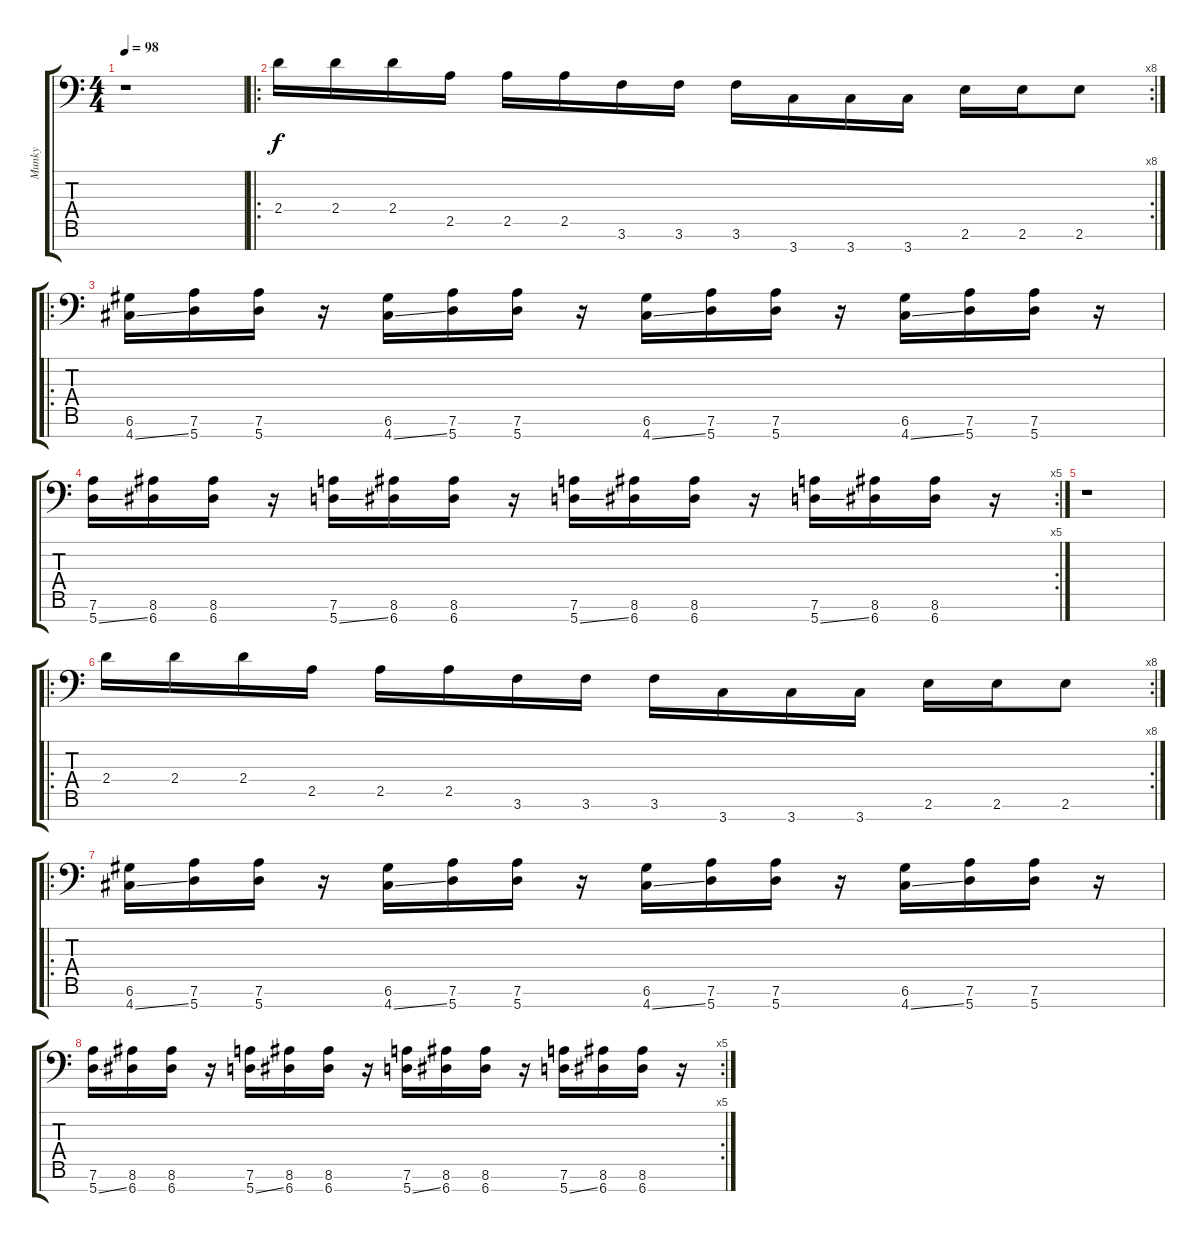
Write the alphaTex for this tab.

\track ("Munky" "Munky") {instrument distortionguitar}
\staff {score tabs}
\tuning (D4 A3 F3 C3 G2 D2 A1) {hide}
\ts (4 4)
\tempo 98
\clef f4
\ks c
r.1{dy f} |
\ro
\rc 8
2.4.16 2.4.16 2.4.16 2.5.16 2.5.16 2.5.16 3.6.16 3.6.16 3.6.16 3.7.16 3.7.16 3.7.16 2.6.16 2.6.16 2.6.8 |
\ro
(6.6 4.7{ss}).16 (7.6 5.7).16 (7.6 5.7).16 r.16 (6.6 4.7{ss}).16 (7.6 5.7).16 (7.6 5.7).16 r.16 (6.6 4.7{ss}).16 (7.6 5.7).16 (7.6 5.7).16 r.16 (6.6 4.7{ss}).16 (7.6 5.7).16 (7.6 5.7).16 r.16 |
\rc 5
(7.6 5.7{ss}).16 (8.6 6.7).16 (8.6 6.7).16 r.16 (7.6 5.7{ss}).16 (8.6 6.7).16 (8.6 6.7).16 r.16 (7.6 5.7{ss}).16 (8.6 6.7).16 (8.6 6.7).16 r.16 (7.6 5.7{ss}).16 (8.6 6.7).16 (8.6 6.7).16 r.16 |
r.1 |
\ro
\rc 8
2.4.16 2.4.16 2.4.16 2.5.16 2.5.16 2.5.16 3.6.16 3.6.16 3.6.16 3.7.16 3.7.16 3.7.16 2.6.16 2.6.16 2.6.8 |
\ro
(6.6 4.7{ss}).16 (7.6 5.7).16 (7.6 5.7).16 r.16 (6.6 4.7{ss}).16 (7.6 5.7).16 (7.6 5.7).16 r.16 (6.6 4.7{ss}).16 (7.6 5.7).16 (7.6 5.7).16 r.16 (6.6 4.7{ss}).16 (7.6 5.7).16 (7.6 5.7).16 r.16 |
\rc 5
(7.6 5.7{ss}).16 (8.6 6.7).16 (8.6 6.7).16 r.16 (7.6 5.7{ss}).16 (8.6 6.7).16 (8.6 6.7).16 r.16 (7.6 5.7{ss}).16 (8.6 6.7).16 (8.6 6.7).16 r.16 (7.6 5.7{ss}).16 (8.6 6.7).16 (8.6 6.7).16 r.16
